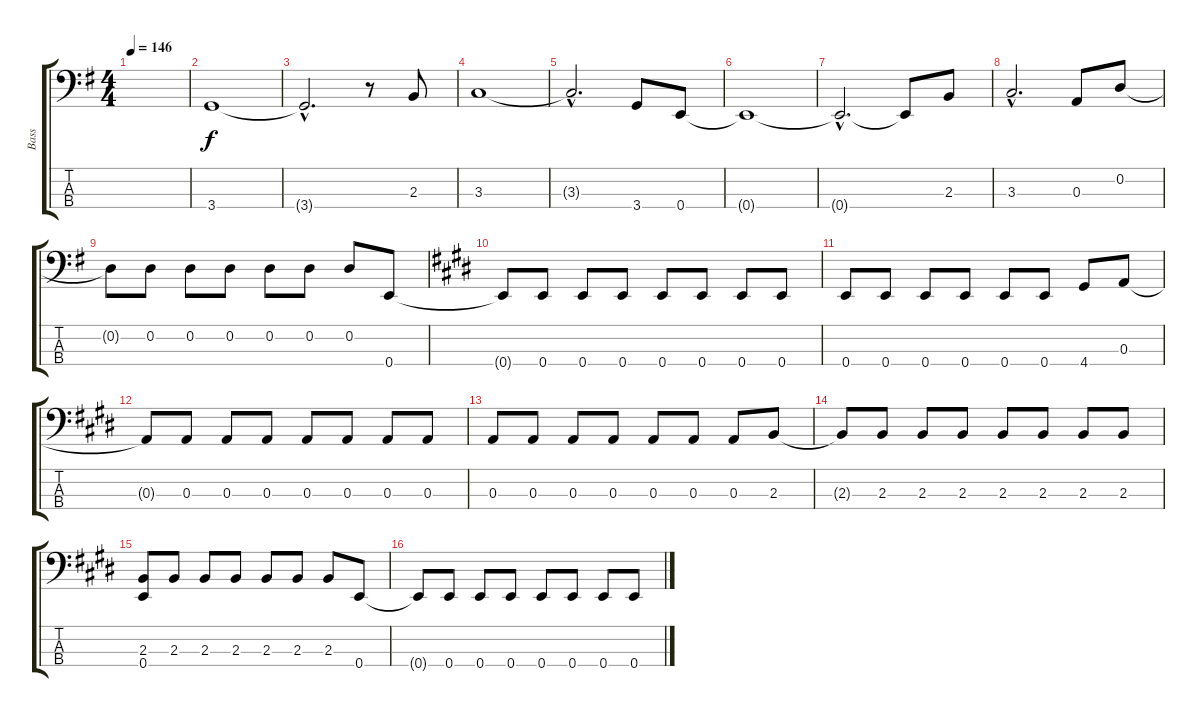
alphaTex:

\track ("Bass" "Bass") {instrument electricbassfinger}
\staff {score tabs}
\tuning (G2 D2 A1 E1) {hide}
\ts (4 4)
\tempo 146
\clef f4
\ks g
|
3.4.1 |
3.4{hac t}.2{d} r.8 2.3.8 |
3.3.1 |
3.3{hac t}.2{d} 3.4.8 0.4.8 |
0.4{t}.1 |
0.4{hac t}.2{d} 0.4{t}.8 2.3.8 |
3.3{hac}.2{d} 0.3.8 0.2.8 |
0.2{t}.8 0.2.8 0.2.8 0.2.8 0.2.8 0.2.8 0.2.8 0.4.8 |
\ks e
0.4{t}.8 0.4.8 0.4.8 0.4.8 0.4.8 0.4.8 0.4.8 0.4.8 |
0.4.8 0.4.8 0.4.8 0.4.8 0.4.8 0.4.8 4.4.8 0.3.8 |
0.3{t}.8 0.3.8 0.3.8 0.3.8 0.3.8 0.3.8 0.3.8 0.3.8 |
0.3.8 0.3.8 0.3.8 0.3.8 0.3.8 0.3.8 0.3.8 2.3.8 |
2.3{t}.8 2.3.8 2.3.8 2.3.8 2.3.8 2.3.8 2.3.8 2.3.8 |
(2.3 0.4).8 2.3.8 2.3.8 2.3.8 2.3.8 2.3.8 2.3.8 0.4.8 |
0.4{t}.8 0.4.8 0.4.8 0.4.8 0.4.8 0.4.8 0.4.8 0.4.8
